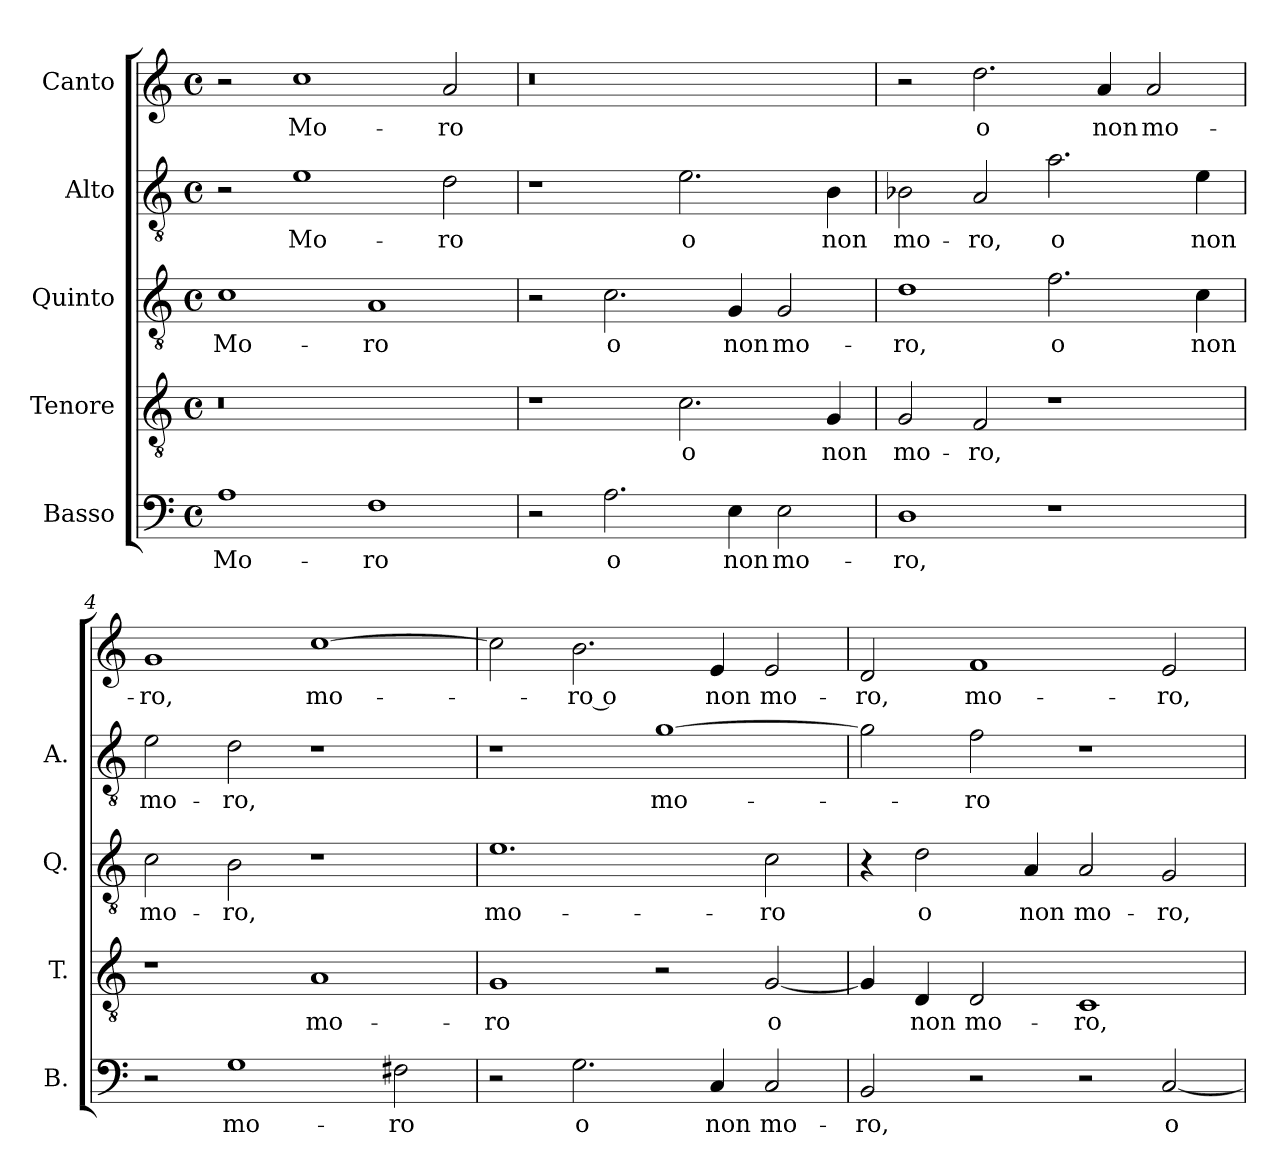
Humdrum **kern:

**kern	**text	**kern	**text	**kern	**text	**kern	**text	**kern	**text
*part5	*part5	*part4	*part4	*part3	*part3	*part2	*part2	*part1	*part1
*staff5	*staff5	*staff4	*staff4	*staff3	*staff3	*staff2	*staff2	*staff1	*staff1
*I"Basso	*	*I"Tenore	*	*I"Quinto	*	*I"Alto	*	*I"Canto	*
*I'B.	*	*I'T.	*	*I'Q.	*	*I'A.	*	*	*
*clefF4	*	*clefGv2	*	*clefGv2	*	*clefGv2	*	*clefG2	*
*k[]	*	*k[]	*	*k[]	*	*k[]	*	*k[]	*
*C:	*	*C:	*	*C:	*	*C:	*	*C:	*
*M4/4	*	*M4/4	*	*M4/4	*	*M4/4	*	*M4/4	*
*met(c)	*	*met(c)	*	*met(c)	*	*met(c)	*	*met(c)	*
=1	=1	=1	=1	=1	=1	=1	=1	=1	=1
!	!	!LO:N:vis=0	!	!	!	!	!	!	!
1A\	Mo-	1r	.	1c\	Mo-	2r	.	2r	.
.	.	.	.	.	.	1e\	Mo-	1cc\	Mo-
1F\	-ro	1ryy	.	1A/	-ro	.	.	.	.
.	.	.	.	.	.	2d\	-ro	2a/	-ro
=2	=2	=2	=2	=2	=2	=2	=2	=2	=2
!	!	!	!	!	!	!	!	!LO:N:vis=0	!
2r	.	1r	.	2r	.	1r	.	1r	.
2.A\	o	.	.	2.c\	o	.	.	.	.
.	.	2.c\	o	.	.	2.e\	o	1ryy	.
4E\	non	.	.	4G/	non	.	.	.	.
2E\	mo-	.	.	2G/	mo-	.	.	.	.
.	.	4G/	non	.	.	4B\	non	.	.
=3	=3	=3	=3	=3	=3	=3	=3	=3	=3
1D\	-ro,	2G/	mo-	1d\	-ro,	2B-X\	mo-	2r	.
.	.	2F/	-ro,	.	.	2A/	-ro,	2.dd\	o
1r	.	1r	.	2.f\	o	2.a\	o	.	.
.	.	.	.	.	.	.	.	4a/	non
.	.	.	.	.	.	.	.	2a/	mo-
.	.	.	.	4c\	non	4e\	non	.	.
=4	=4	=4	=4	=4	=4	=4	=4	=4	=4
2r	.	1r	.	2c\	mo-	2e\	mo-	1g/	-ro,
1G\	mo-	.	.	2B\	-ro,	2d\	-ro,	.	.
.	.	1A/	mo-	1r	.	1r	.	[1cc\	mo-
2F#X\	-ro	.	.	.	.	.	.	.	.
=5	=5	=5	=5	=5	=5	=5	=5	=5	=5
2r	.	1G/	-ro	1.e\	mo-	1r	.	2cc\]	.
2.G\	o	.	.	.	.	.	.	2.b\	-ro o
.	.	2r	.	.	.	[1g\	mo-	.	.
4C/	non	.	.	.	.	.	.	4e/	non
2C/	mo-	[2G/	o	2c\	-ro	.	.	2e/	mo-
=6	=6	=6	=6	=6	=6	=6	=6	=6	=6
2BB/	-ro,	4G/]	.	4r	.	2g\]	.	2d/	-ro,
.	.	4D/	non	2d\	o	.	.	.	.
2r	.	2D/	mo-	.	.	2f\	-ro	1f/	mo-
.	.	.	.	4A/	non	.	.	.	.
2r	.	1C/	-ro,	2A/	mo-	1r	.	.	.
[2C/	o	.	.	2G/	-ro,	.	.	2e/	-ro,
=	=	=	=	=	=	=	=	=	=
*-	*-	*-	*-	*-	*-	*-	*-	*-	*-
